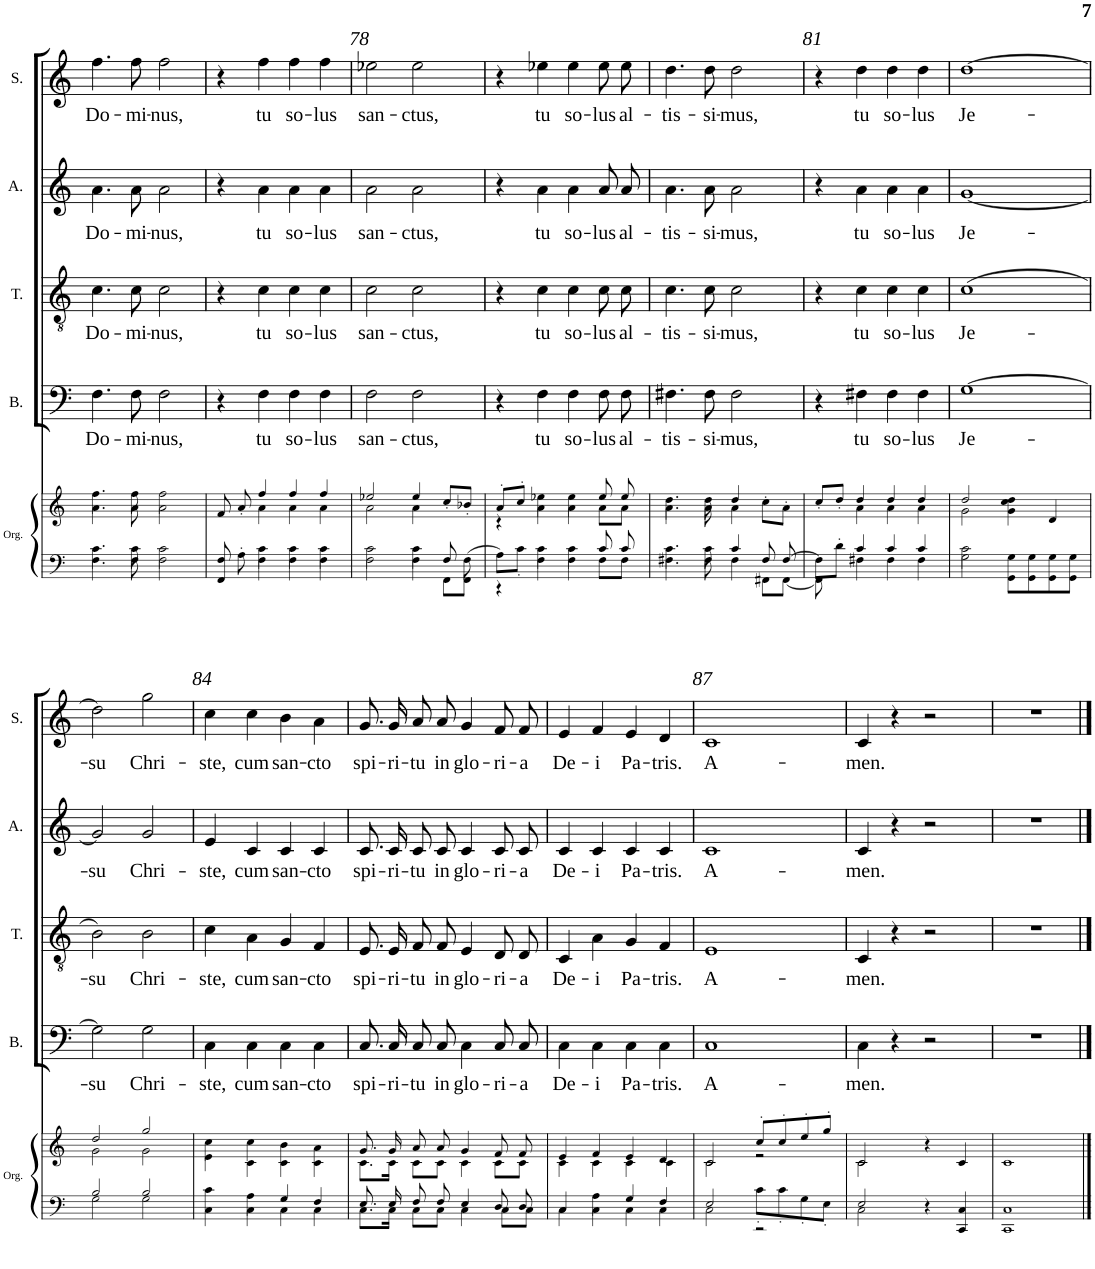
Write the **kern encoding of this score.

**kern	**kern	**kern	**text	**kern	**text	**kern	**text	**kern	**text
*part5	*part5	*part4	*part4	*part3	*part3	*part2	*part2	*part1	*part1
*staff6	*staff5	*staff4	*staff4	*staff3	*staff3	*staff2	*staff2	*staff1	*staff1
*I"Organ	*	*I"Bass	*	*I"Tenor	*	*I"Alto	*	*I"Soprano	*
*I'Org.	*	*I'B.	*	*I'T.	*	*I'A.	*	*I'S.	*
!!LO:PB:g=z
*clefF4	*clefG2	*clefF4	*	*clefGv2	*	*clefG2	*	*clefG2	*
*k[]	*k[]	*k[]	*	*k[]	*	*k[]	*	*k[]	*
*M4/4	*M4/4	*M4/4	*	*M4/4	*	*M4/4	*	*M4/4	*
*met(c|)	*met(c|)	*met(c|)	*	*met(c|)	*	*met(c|)	*	*met(c|)	*
=76	=76	=76	=76	=76	=76	=76	=76	=76	=76
*^	*^	*	*	*	*	*	*	*	*
!	!	!	!	!	!LO:LY:b	!	!LO:LY:b	!	!LO:LY:b	!	!LO:LY:b
4.c\	4.F\	4.ff\	4.a\	4.F\	Do-	4.c\	Do-	4.a\	Do-	4.ff\	Do-
!	!	!	!	!	!LO:LY:b	!	!LO:LY:b	!	!LO:LY:b	!	!LO:LY:b
8c\	8F\	8ff\	8a\	8F\	-mi-	8c\	-mi-	8a\	-mi-	8ff\	-mi-
!	!	!	!	!	!LO:LY:b	!	!LO:LY:b	!	!LO:LY:b	!	!LO:LY:b
2c\	2F\	2ff\	2a\	2F\	-nus,	2c\	-nus,	2a\	-nus,	2ff\	-nus,
=77	=77	=77	=77	=77	=77	=77	=77	=77	=77	=77	=77
8FF/ 8F/	4ryy	8f/	4ryy	4r	.	4r	.	4r	.	4r	.
8A'\	.	8a'/	.	.	.	.	.	.	.	.	.
!	!	!	!	!	!LO:LY:b	!	!LO:LY:b	!	!LO:LY:b	!	!LO:LY:b
4c\	4F\	4ff/	4a\	4F\	tu	4c\	tu	4a\	tu	4ff\	tu
!	!	!	!	!	!LO:LY:b	!	!LO:LY:b	!	!LO:LY:b	!	!LO:LY:b
4c\	4F\	4ff/	4a\	4F\	so-	4c\	so-	4a\	so-	4ff\	so-
!	!	!	!	!	!LO:LY:b	!	!LO:LY:b	!	!LO:LY:b	!	!LO:LY:b
4c\	4F\	4ff/	4a\	4F\	-lus	4c\	-lus	4a\	-lus	4ff\	-lus
=78	=78	=78	=78	=78	=78	=78	=78	=78	=78	=78	=78
!	!	!	!	!	!LO:LY:b	!	!LO:LY:b	!	!LO:LY:b	!	!LO:LY:b
2c\	2F\	2ee-X/	2a\	2F\	san-	2c\	san-	2a\	san-	2ee-X\	san-
!	!	!	!	!	!LO:LY:b	!	!LO:LY:b	!	!LO:LY:b	!	!LO:LY:b
4c\	4F\	4ee-/	4a\	2F\	-ctus,	2c\	-ctus,	2a\	-ctus,	2ee-\	-ctus,
8F/	8FF\L	8cc'/L	4ryy	.	.	.	.	.	.	.	.
8F\	8FF\J	8b-X'/J	.	.	.	.	.	.	.	.	.
=79	=79	=79	=79	=79	=79	=79	=79	=79	=79	=79	=79
8A\L	4r	8a'/L	4r	4r	.	4r	.	4r	.	4r	.
8c'\J	.	8cc'/J	.	.	.	.	.	.	.	.	.
!	!	!	!	!	!LO:LY:b	!	!LO:LY:b	!	!LO:LY:b	!	!LO:LY:b
4c\	4F\	4ee-X\	4a\	4F\	tu	4c\	tu	4a\	tu	4ee-X\	tu
!	!	!	!	!	!LO:LY:b	!	!LO:LY:b	!	!LO:LY:b	!	!LO:LY:b
4c\	4F\	4ee-\	4a\	4F\	so-	4c\	so-	4a\	so-	4ee-\	so-
!	!	!	!	!	!LO:LY:b	!	!LO:LY:b	!	!LO:LY:b	!	!LO:LY:b
8c/	8F\L	8ee-/	8a\L	8F\L	-lus	8c\L	-lus	8a/L	-lus	8ee-\L	-lus
!	!	!	!	!	!LO:LY:b	!	!LO:LY:b	!	!LO:LY:b	!	!LO:LY:b
8c/	8F\J	8ee-/	8a\J	8F\J	al-	8c\J	al-	8a/J	al-	8ee-\J	al-
=80	=80	=80	=80	=80	=80	=80	=80	=80	=80	=80	=80
!	!	!	!	!	!LO:LY:b	!	!LO:LY:b	!	!LO:LY:b	!	!LO:LY:b
4.c\	4.F#X\	4.dd\	4.a\	4.F#X\	-tis-	4.c\	-tis-	4.a\	-tis-	4.dd\	-tis-
!	!	!	!	!	!LO:LY:b	!	!LO:LY:b	!	!LO:LY:b	!	!LO:LY:b
8c\	8F#\	8dd\	8a\	8F#\	-si-	8c\	-si-	8a\	-si-	8dd\	-si-
!	!	!	!	!	!LO:LY:b	!	!LO:LY:b	!	!LO:LY:b	!	!LO:LY:b
4c/	4F#\	4dd/	4a\	2F#\	-mus,	2c\	-mus,	2a\	-mus,	2dd\	-mus,
8F#/	8FF#X\L	8cc'\L	4ryy	.	.	.	.	.	.	.	.
[8F#/	[8FF#\J	8a'\J	.	.	.	.	.	.	.	.	.
=81	=81	=81	=81	=81	=81	=81	=81	=81	=81	=81	=81
8F#\L]	8FF#\]	8cc'/L	4ryy	4r	.	4r	.	4r	.	4r	.
8d'\J	8ryy	8dd'/J	.	.	.	.	.	.	.	.	.
!	!	!	!	!	!LO:LY:b	!	!LO:LY:b	!	!LO:LY:b	!	!LO:LY:b
4c/	4F#X\	4dd/	4a\	4F#X\	tu	4c\	tu	4a\	tu	4dd\	tu
!	!	!	!	!	!LO:LY:b	!	!LO:LY:b	!	!LO:LY:b	!	!LO:LY:b
4c/	4F#\	4dd/	4a\	4F#\	so-	4c\	so-	4a\	so-	4dd\	so-
!	!	!	!	!	!LO:LY:b	!	!LO:LY:b	!	!LO:LY:b	!	!LO:LY:b
4c/	4F#\	4dd/	4a\	4F#\	-lus	4c\	-lus	4a\	-lus	4dd\	-lus
=82	=82	=82	=82	=82	=82	=82	=82	=82	=82	=82	=82
!	!	!	!	!	!LO:LY:b	!	!LO:LY:b	!	!LO:LY:b	!	!LO:LY:b
2c\	2G\	2dd/	2g\	[1G	Je-	(>1c	Je-	[1g	Je-	[1dd	Je-
8GG\ 8G\L	2ryy	4g\ 4cc\ 4dd\	2ryy	.	.	.	.	.	.	.	.
8GG\ 8G\	.	.	.	.	.	.	.	.	.	.	.
8GG\ 8G\	.	4d/	.	.	.	.	.	.	.	.	.
8GG\ 8G\J	.	.	.	.	.	.	.	.	.	.	.
!!LO:LB:g=z
=83	=83	=83	=83	=83	=83	=83	=83	=83	=83	=83	=83
!	!	!	!	!	!LO:LY:b	!	!LO:LY:b	!	!LO:LY:b	!	!LO:LY:b
2B/	2G\	2dd/	2g\	2G\]	su	2B\)	su	2g/]	su	2dd\]	su
!	!	!	!	!	!LO:LY:b	!	!LO:LY:b	!	!LO:LY:b	!	!LO:LY:b
2B/	2G\	2gg/	2g\	2G\	Chri-	2B\	Chri-	2g/	Chri-	2gg\	Chri-
=84	=84	=84	=84	=84	=84	=84	=84	=84	=84	=84	=84
!	!	!	!	!	!LO:LY:b	!	!LO:LY:b	!	!LO:LY:b	!	!LO:LY:b
4c\	4C\	4cc\	4e\	4C\	-ste,	4c\	-ste,	4e/	-ste,	4cc\	-ste,
!	!	!	!	!	!LO:LY:b	!	!LO:LY:b	!	!LO:LY:b	!	!LO:LY:b
4A\	4C\	4cc\	4c\	4C\	cum	4A\	cum	4c/	cum	4cc\	cum
!	!	!	!	!	!LO:LY:b	!	!LO:LY:b	!	!LO:LY:b	!	!LO:LY:b
4G/	4C\	4b\	4c\	4C\	san-	4G/	san-	4c/	san-	4b\	san-
!	!	!	!	!	!LO:LY:b	!	!LO:LY:b	!	!LO:LY:b	!	!LO:LY:b
4F/	4C\	4a\	4c\	4C\	-cto	4F/	-cto	4c/	-cto	4a\	-cto
=85	=85	=85	=85	=85	=85	=85	=85	=85	=85	=85	=85
!	!	!	!	!	!LO:LY:b	!	!LO:LY:b	!	!LO:LY:b	!	!LO:LY:b
8.E/	8.C\L	8.g/	8.c\L	8.C/L	spi-	8.E/L	spi-	8.c/L	spi-	8.g/L	spi-
!	!	!	!	!	!LO:LY:b	!	!LO:LY:b	!	!LO:LY:b	!	!LO:LY:b
16E/	16C\Jk	16g/	16c\Jk	16C/Jk	-ri-	16E/Jk	-ri-	16c/Jk	-ri-	16g/Jk	-ri-
!	!	!	!	!	!LO:LY:b	!	!LO:LY:b	!	!LO:LY:b	!	!LO:LY:b
8F/	8C\L	8a/	8c\L	8C/L	-tu	8F/L	-tu	8c/L	-tu	8a/L	-tu
!	!	!	!	!	!LO:LY:b	!	!LO:LY:b	!	!LO:LY:b	!	!LO:LY:b
8F/	8C\J	8a/	8c\J	8C/J	in	8F/J	in	8c/J	in	8a/J	in
!	!	!	!	!	!LO:LY:b	!	!LO:LY:b	!	!LO:LY:b	!	!LO:LY:b
4E/	4C\	4g/	4c\	4C\	glo-	4E/	glo-	4c/	glo-	4g/	glo-
!	!	!	!	!	!LO:LY:b	!	!LO:LY:b	!	!LO:LY:b	!	!LO:LY:b
8D/	8C\L	8f/	8c\L	8C/L	-ri-	8D/L	-ri-	8c/L	-ri-	8f/L	-ri-
!	!	!	!	!	!LO:LY:b	!	!LO:LY:b	!	!LO:LY:b	!	!LO:LY:b
8D/	8C\J	8f/	8c\J	8C/J	-a	8D/J	-a	8c/J	-a	8f/J	-a
=86	=86	=86	=86	=86	=86	=86	=86	=86	=86	=86	=86
!	!	!	!	!	!LO:LY:b	!	!LO:LY:b	!	!LO:LY:b	!	!LO:LY:b
4C/	4C\	4e/	4c\	4C\	De-	4C/	De-	4c/	De-	4e/	De-
!	!	!	!	!	!LO:LY:b	!	!LO:LY:b	!	!LO:LY:b	!	!LO:LY:b
4A\	4C\	4f/	4c\	4C\	-i	4A\	-i	4c/	-i	4f/	-i
!	!	!	!	!	!LO:LY:b	!	!LO:LY:b	!	!LO:LY:b	!	!LO:LY:b
4G/	4C\	4e/	4c\	4C\	Pa-	4G/	Pa-	4c/	Pa-	4e/	Pa-
!	!	!	!	!	!LO:LY:b	!	!LO:LY:b	!	!LO:LY:b	!	!LO:LY:b
4F/	4C\	4d/	4c\	4C\	-tris.	4F/	-tris.	4c/	-tris.	4d/	-tris.
=87	=87	=87	=87	=87	=87	=87	=87	=87	=87	=87	=87
!	!	!	!	!	!LO:LY:b	!	!LO:LY:b	!	!LO:LY:b	!	!LO:LY:b
2E/	2C\	2c/	2c\	1C	A-	1E	A-	1c	A-	1c	A-
8c'\L	2r	8cc'/L	2r	.	.	.	.	.	.	.	.
8c'\	.	8cc'/	.	.	.	.	.	.	.	.	.
8G'\	.	8ee'/	.	.	.	.	.	.	.	.	.
8E'\J	.	8gg'/J	.	.	.	.	.	.	.	.	.
=88	=88	=88	=88	=88	=88	=88	=88	=88	=88	=88	=88
!	!	!	!	!	!LO:LY:b	!	!LO:LY:b	!	!LO:LY:b	!	!LO:LY:b
2E/	2C\	2c/	2c\	4C\	-men.	4C/	-men.	4c/	-men.	4c/	-men.
.	.	.	.	4r	.	4r	.	4r	.	4r	.
4r	2ryy	4r	2ryy	2r	.	2r	.	2r	.	2r	.
4CC/ 4C/	.	4c/	.	.	.	.	.	.	.	.	.
*v	*v	*	*	*	*	*	*	*	*	*	*
*	*v	*v	*	*	*	*	*	*	*	*
=89	=89	=89	=89	=89	=89	=89	=89	=89	=89
1CC 1C	1c	1r	.	1r	.	1r	.	1r	.
==	==	==	==	==	==	==	==	==	==
*-	*-	*-	*-	*-	*-	*-	*-	*-	*-
